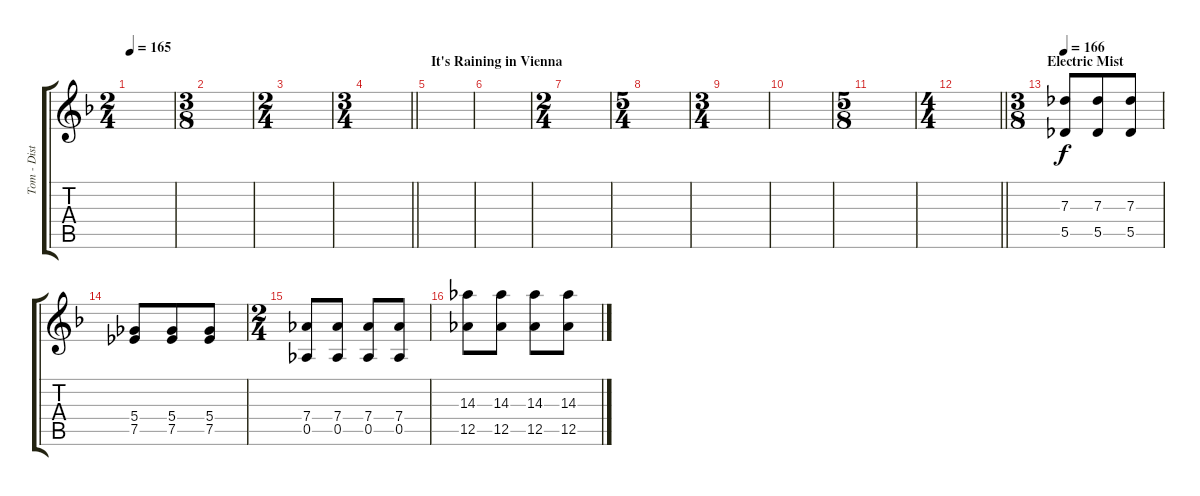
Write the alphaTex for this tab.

\track ("Tom - Dist. Guitar" "Tom - Dist") {instrument overdrivenguitar}
\staff {score tabs}
\tuning (Eb4 Bb3 Gb3 Db3 Ab2 Db2) {hide}
\ts (2 4)
\tempo 165
\clef g2
\ks dminor
|
\ts (3 8)
|
\ts (2 4)
|
\ts (3 4)
\barLineRight lightlight
|
\section ("" "It's Raining in Vienna")
|
|
\ts (2 4)
|
\ts (5 4)
|
\ts (3 4)
|
|
\ts (5 8)
|
\ts (4 4)
\barLineRight lightlight
|
\ts (3 8)
\section ("" "Electric Mist")
\tempo 166
(7.3 5.5).8 (7.3 5.5).8 (7.3 5.5).8 |
(5.4 7.5).8 (5.4 7.5).8 (5.4 7.5).8 |
\ts (2 4)
(7.4 0.5).8 (7.4 0.5).8 (7.4 0.5).8 (7.4 0.5).8 |
(14.3 12.5).8 (14.3 12.5).8 (14.3 12.5).8 (14.3 12.5).8
